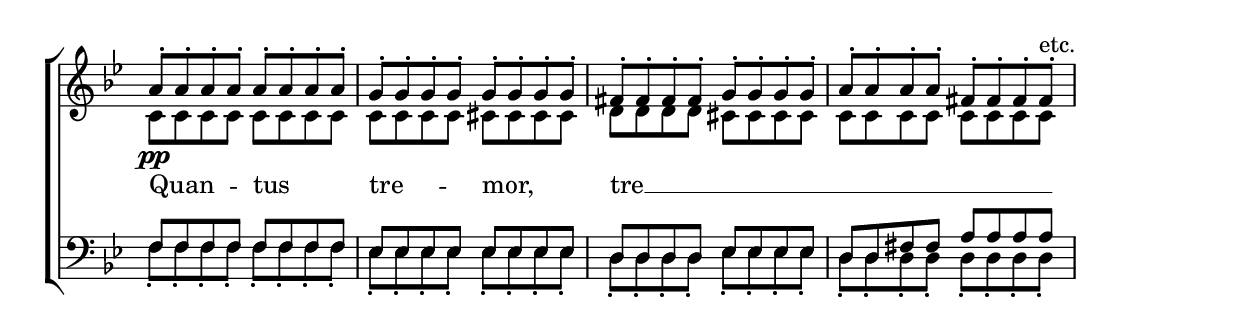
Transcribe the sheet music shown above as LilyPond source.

\version "2.6.3"
\include "english.ly"

global = {
  \key bf \major
  \time 4/4
}

sopMusic = \relative c' {
  a'8-. a8-. a8-. a8-. a8-. a8-. a8-. a8-. | g8-. g8-. g8-. g8-. g8-. g8-. g8-. g8-. | fs8-. fs8-. fs8-. fs8-. g8-. g8-. g8-. g8-. | a8-. a8-. a8-. a8-. fs8-. fs8-. fs8-. fs8-.^\markup {etc.}
}

altoMusic = \relative c' {
  c8\pp\melisma c8 c8 c8\melismaEnd c8\melisma c8 c8 c8\melismaEnd | c8\melisma c8 c8 c8\melismaEnd cs8\melisma cs8 cs8 cs8\melismaEnd | d8\melisma d8 d8 d8 cs8 cs8 cs8 cs8 | c8 c8 c8 c8 c8 c8 c8 c8\melismaEnd
}

altoWords = \lyricmode {
  Quan -- tus tre -- mor, tre __
}

tenorMusic = \relative c' {
  f,8 f8 f8 f8 f8 f8 f8 f8 | ef8 ef8 ef8 ef8 ef8 ef8 ef8 ef8 | d8 d8 d8 d8 ef8 ef8 ef8 ef8 | d8 d8 fs8 fs8 a8 a8 a8 a8
}

bassMusic = \relative c' {
  f,8-. f8-. f8-. f8-. f8-. f8-. f8-. f8-. | ef8-. ef8-. ef8-. ef8-. ef8-. ef8-. ef8-. ef8-. | d8-. d8-. d8-. d8-. ef8-. ef8-. ef8-. ef8-. | d8-. d8-. d8-. d8-. d8-. d8-. d8-. d8-.
}

\score {
  \context ChoirStaff <<
    \context Staff = women <<
    \context Voice =
      sopranos { \voiceOne << \global \sopMusic >> }
    \context Voice =
      altos { \voiceTwo << \global \altoMusic >> }
  >>
   \context Lyrics = altos { s1 }
   \context Staff = men <<
     \clef bass
     \context Voice =
       tenors { \voiceOne <<\global \tenorMusic >> }
     \context Voice =
       basses { \voiceTwo <<\global \bassMusic >> }
>>
    \context Lyrics = altos \lyricsto altos \altoWords
>>

  \layout {
    indent = 0.0\cm
    \context {
      \Score
       \remove Bar_number_engraver
    }
    \context {
       \Staff \remove Time_signature_engraver
    }
  }
  \midi { \tempo 4 = 126 }
}
